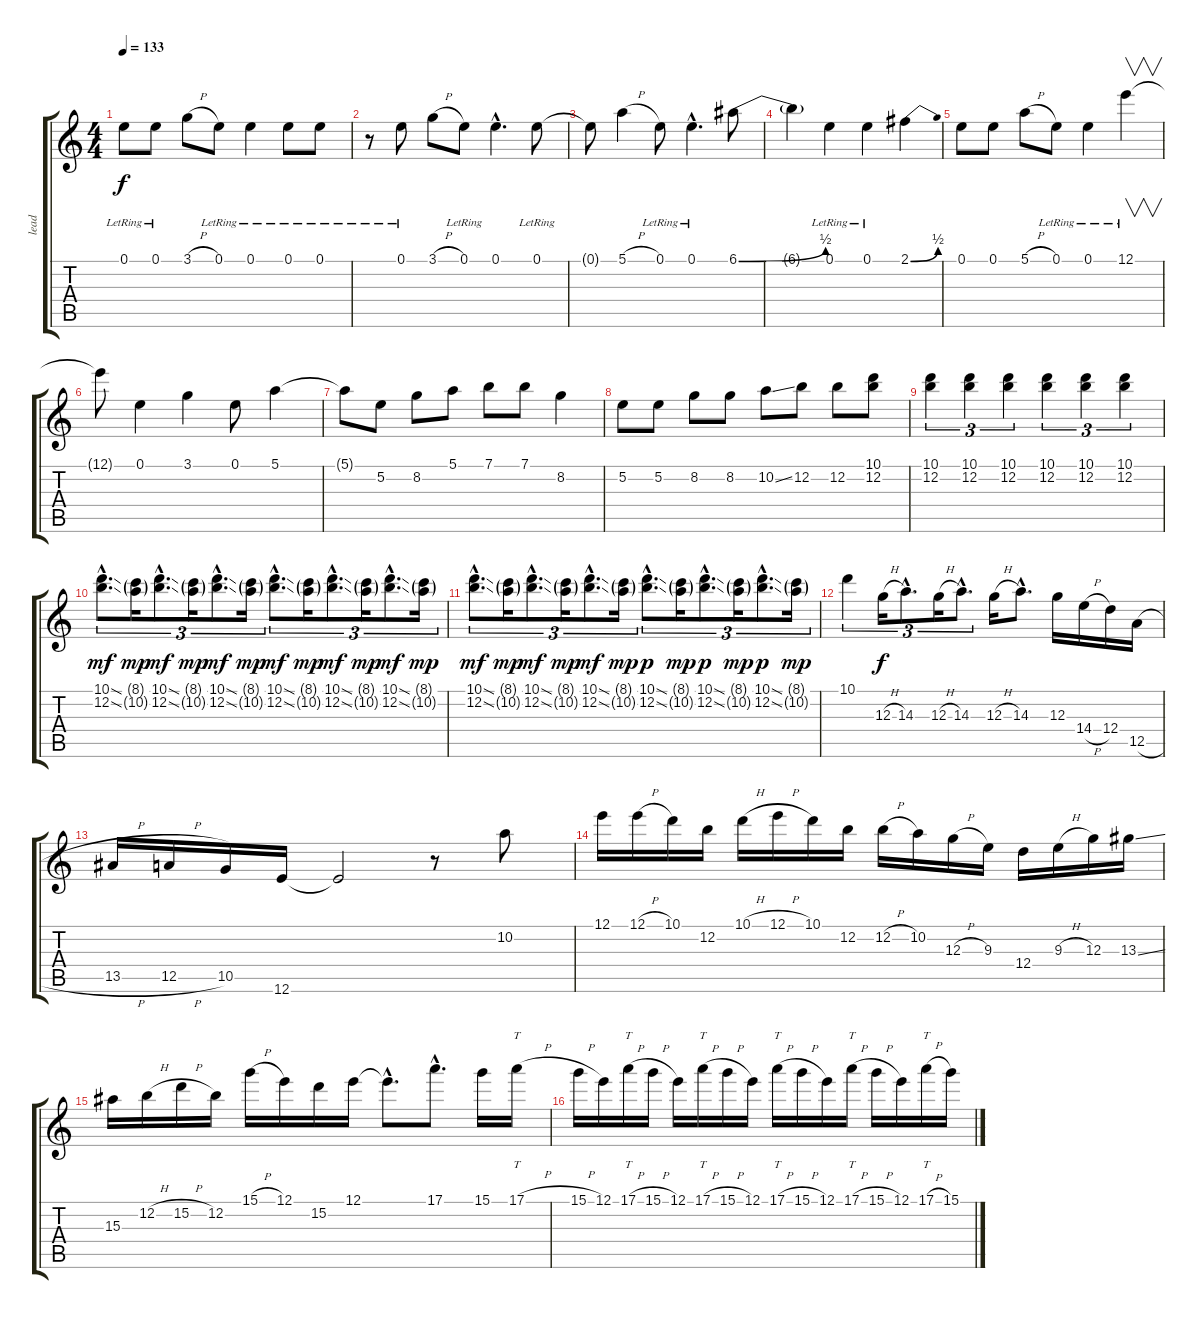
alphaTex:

\track ("lead" "lead") {instrument overdrivenguitar}
\staff {score tabs}
\tuning (E4 B3 G3 D3 A2 E2) {hide}
\ts (4 4)
\tempo 133
\clef g2
\ks c
0.1{lr}.8{dy f} 0.1{lr}.8 3.1{h}.8 0.1{lr}.8 0.1{lr}.4 0.1{lr}.8 0.1{lr}.8 |
r.8 0.1{lr}.8 3.1{h}.8 0.1{lr}.8 0.1{hac}.4{d} 0.1{lr}.8 |
0.1{t}.8 5.1{h}.4 0.1{lr}.8 0.1{hac lr}.4{d} 6.1{be (bend 0 0 60 2)}.8 |
6.1{t}.4 0.1{lr}.4 0.1{lr}.4 2.1{be (bend 0 0 60 2)}.4 |
0.1.8 0.1.8 5.1{h}.8 0.1{lr}.8 0.1{lr}.4 12.1{lr}.4{v} |
12.1{t}.8 0.1.4 3.1.4 0.1.8 5.1.4 |
5.1{t}.8 5.2.8 8.2.8 5.1.8 7.1.8 7.1.8 8.2.4 |
5.2.8 5.2.8 8.2.8 8.2.8 10.2{ss}.8 12.2.8 12.2.8 (10.1 12.2).8 |
(10.1 12.2).4{tu (3 2)} (10.1 12.2).4{tu (3 2)} (10.1 12.2).4{tu (3 2)} (10.1 12.2).4{tu (3 2)} (10.1 12.2).4{tu (3 2)} (10.1 12.2).4{tu (3 2)} |
(10.1{ss hac} 12.2{ss hac}).8{d tu (3 2) dy mf} (8.1{g} 10.2{g}).16{tu (3 2) dy mp} (10.1{ss hac} 12.2{ss hac}).8{d tu (3 2) dy mf} (8.1{g} 10.2{g}).16{tu (3 2) dy mp} (10.1{ss hac} 12.2{ss hac}).8{d tu (3 2) dy mf} (8.1{g} 10.2{g}).16{tu (3 2) dy mp} (10.1{ss hac} 12.2{ss hac}).8{d tu (3 2) dy mf} (8.1{g} 10.2{g}).16{tu (3 2) dy mp} (10.1{ss hac} 12.2{ss hac}).8{d tu (3 2) dy mf} (8.1{g} 10.2{g}).16{tu (3 2) dy mp} (10.1{ss hac} 12.2{ss hac}).8{d tu (3 2) dy mf} (8.1{g} 10.2{g}).16{tu (3 2) dy mp} |
(10.1{ss hac} 12.2{ss hac}).8{d tu (3 2) dy mf} (8.1{g} 10.2{g}).16{tu (3 2) dy mp} (10.1{ss hac} 12.2{ss hac}).8{d tu (3 2) dy mf} (8.1{g} 10.2{g}).16{tu (3 2) dy mp} (10.1{ss hac} 12.2{ss hac}).8{d tu (3 2) dy mf} (8.1{g} 10.2{g}).16{tu (3 2) dy mp} (10.1{ss hac} 12.2{ss hac}).8{d tu (3 2) dy p} (8.1{g} 10.2{g}).16{tu (3 2) dy mp} (10.1{ss hac} 12.2{ss hac}).8{d tu (3 2) dy p} (8.1{g} 10.2{g}).16{tu (3 2) dy mp} (10.1{ss hac} 12.2{ss hac}).8{d tu (3 2) dy p} (8.1{g} 10.2{g}).16{tu (3 2) dy mp} |
10.1.4{tu (3 2)} 12.3{h}.16{tu (3 2) dy f} 14.3{hac}.8{d tu (3 2)} 12.3{h}.16{tu (3 2)} 14.3{hac}.8{d tu (3 2)} 12.3{h}.16 14.3{hac}.8{d} 12.3.16 14.4{h}.16 12.4.16 12.5{h}.16 |
13.5{h}.16 12.5{h}.16 10.5.16 12.6.16 12.6{t}.2 r.8 10.2.8 |
12.1.16 12.1{h}.16 10.1.16 12.2.16 10.1{h}.16 12.1{h}.16 10.1.16 12.2.16 12.2{h}.16 10.2.16 12.3{h}.16 9.3.16 12.4.16 9.3{h}.16 12.3.16 13.3{ss}.16 |
15.3.16 12.2{h}.16 15.2{h}.16 12.2.16 15.1{h}.16 12.1.16 15.2.16 12.1.16 12.1{hac t}.8{d} 17.1{hac}.8{d} 15.1.16 17.1{h}.16{tt} |
15.1{h}.16 12.1.16 17.1{h}.16{tt} 15.1{h}.16 12.1.16 17.1{h}.16{tt} 15.1{h}.16 12.1.16 17.1{h}.16{tt} 15.1{h}.16 12.1.16 17.1{h}.16{tt} 15.1{h}.16 12.1.16 17.1{h}.16{tt} 15.1.16
